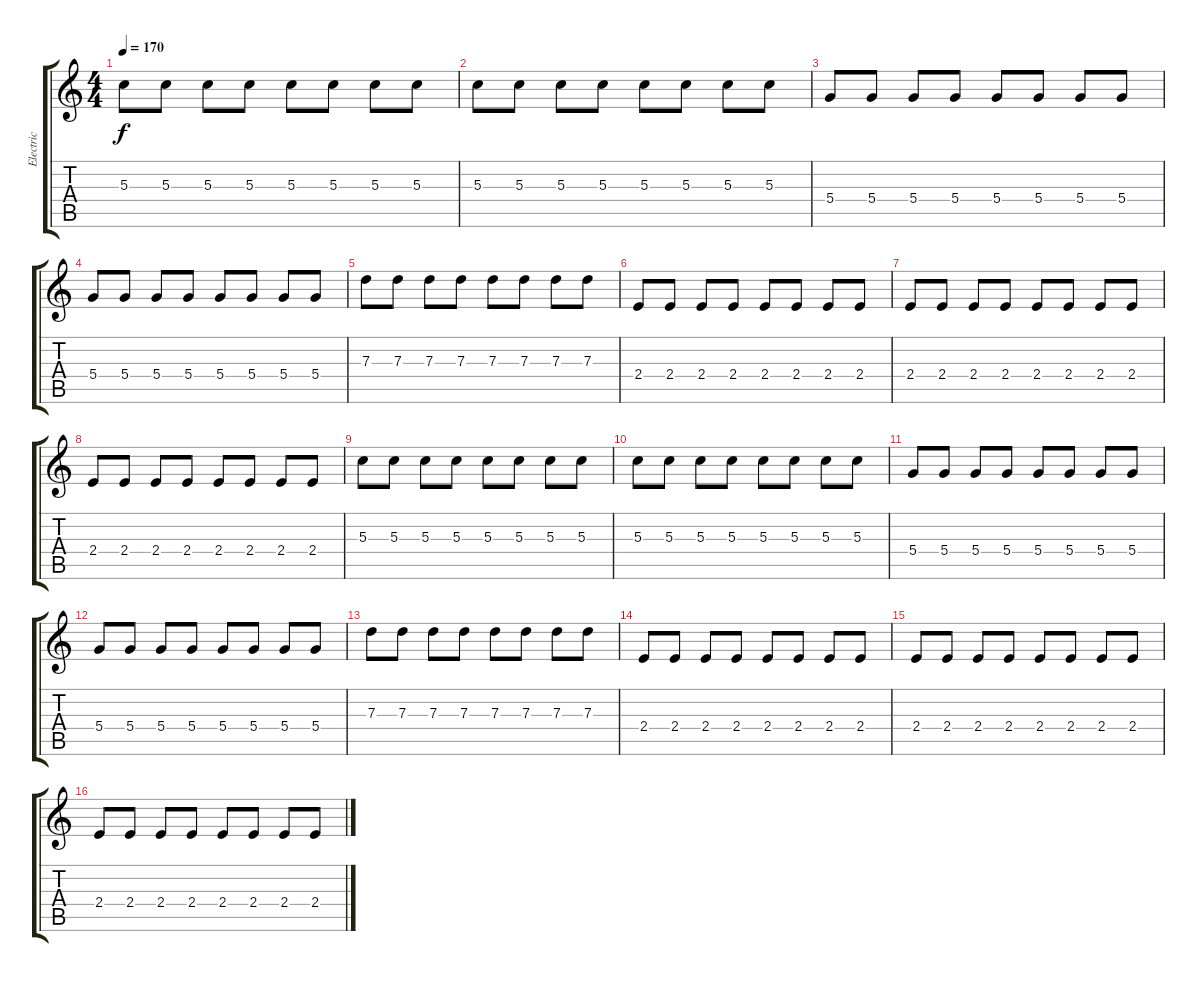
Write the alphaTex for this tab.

\track ("Electric" "Electric") {instrument electricguitarclean}
\staff {score tabs}
\tuning (E4 B3 G3 D3 A2 E2) {hide}
\ts (4 4)
\tempo 170
\clef g2
\ks c
5.3.8{dy f} 5.3.8 5.3.8 5.3.8 5.3.8 5.3.8 5.3.8 5.3.8 |
5.3.8 5.3.8 5.3.8 5.3.8 5.3.8 5.3.8 5.3.8 5.3.8 |
5.4.8 5.4.8 5.4.8 5.4.8 5.4.8 5.4.8 5.4.8 5.4.8 |
5.4.8 5.4.8 5.4.8 5.4.8 5.4.8 5.4.8 5.4.8 5.4.8 |
7.3.8 7.3.8 7.3.8 7.3.8 7.3.8 7.3.8 7.3.8 7.3.8 |
2.4.8 2.4.8 2.4.8 2.4.8 2.4.8 2.4.8 2.4.8 2.4.8 |
2.4.8 2.4.8 2.4.8 2.4.8 2.4.8 2.4.8 2.4.8 2.4.8 |
2.4.8 2.4.8 2.4.8 2.4.8 2.4.8 2.4.8 2.4.8 2.4.8 |
5.3.8 5.3.8 5.3.8 5.3.8 5.3.8 5.3.8 5.3.8 5.3.8 |
5.3.8 5.3.8 5.3.8 5.3.8 5.3.8 5.3.8 5.3.8 5.3.8 |
5.4.8 5.4.8 5.4.8 5.4.8 5.4.8 5.4.8 5.4.8 5.4.8 |
5.4.8 5.4.8 5.4.8 5.4.8 5.4.8 5.4.8 5.4.8 5.4.8 |
7.3.8 7.3.8 7.3.8 7.3.8 7.3.8 7.3.8 7.3.8 7.3.8 |
2.4.8 2.4.8 2.4.8 2.4.8 2.4.8 2.4.8 2.4.8 2.4.8 |
2.4.8 2.4.8 2.4.8 2.4.8 2.4.8 2.4.8 2.4.8 2.4.8 |
2.4.8 2.4.8 2.4.8 2.4.8 2.4.8 2.4.8 2.4.8 2.4.8
